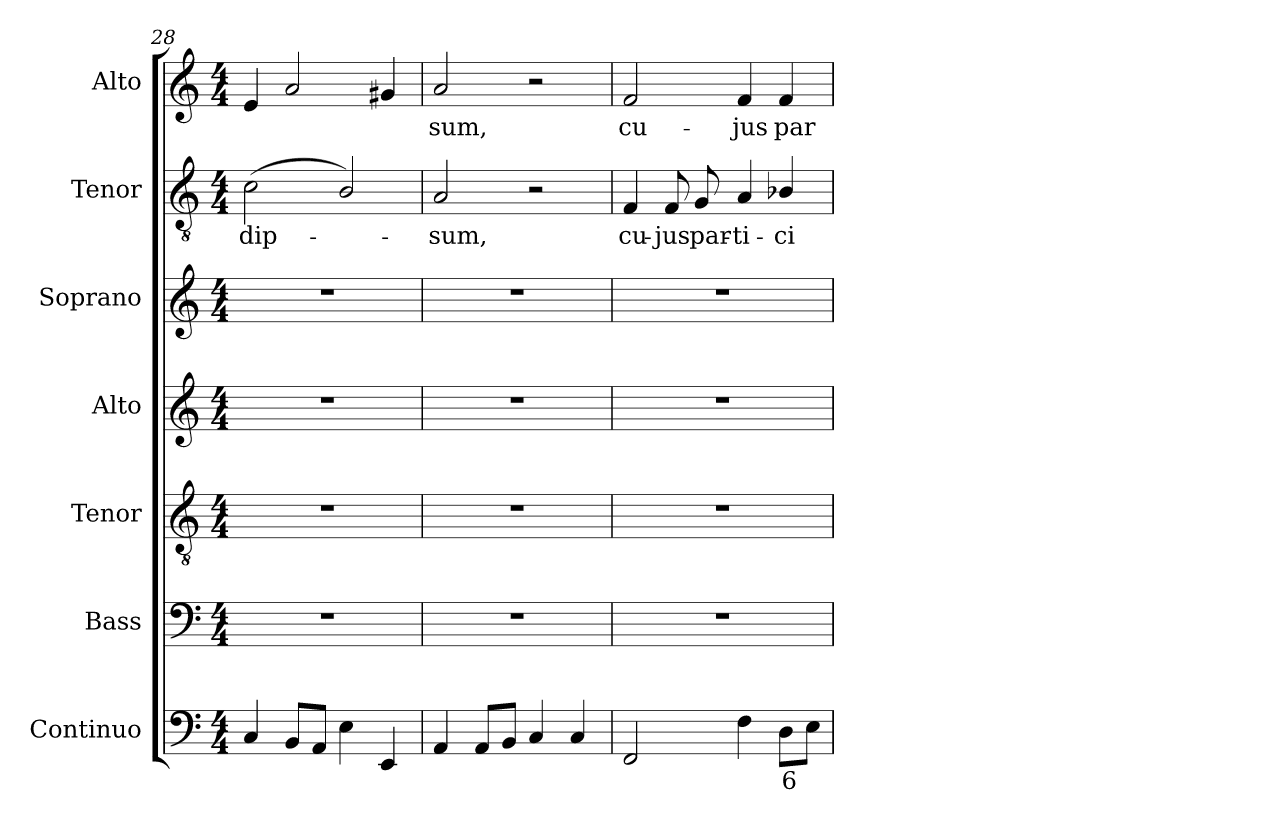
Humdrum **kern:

**kern	**text	**kern	**kern	**kern	**kern	**kern	**text	**kern	**text
*part7	*part7	*part6	*part5	*part4	*part3	*part2	*part2	*part1	*part1
*staff7	*staff7	*staff6	*staff5	*staff4	*staff3	*staff2	*staff2	*staff1	*staff1
*I"Continuo	*	*I"Bass	*I"Tenor	*I"Alto	*I"Soprano	*I"Tenor	*	*I"Alto	*
*I'Cont.	*	*I'B.	*I'T.	*I'A.	*I'S.	*I'T.	*	*I'A.	*
*clefF4	*	*clefF4	*clefGv2	*clefG2	*clefG2	*clefGv2	*	*clefG2	*
*	*	*	*ITrd7c12	*	*	*ITrd7c12	*	*	*
*k[]	*	*k[]	*k[]	*k[]	*k[]	*k[]	*	*k[]	*
*C:	*	*C:	*C:	*C:	*C:	*C:	*	*C:	*
*M4/4	*	*M4/4	*M4/4	*M4/4	*M4/4	*M4/4	*	*M4/4	*
=28	=28	=28	=28	=28	=28	=28	=28	=28	=28
!	!	!	!	!	!	!	!LO:LY:b:color=#000000	!	!
4Ci/	.	1r	1r	1r	1r	(2Ci\	-dip-	4ei/	.
8BBi/L	.	.	.	.	.	.	.	2ai/	.
8AAi/J	.	.	.	.	.	.	.	.	.
4Ei\	.	.	.	.	.	2BBi/)	.	.	.
4EEi/	.	.	.	.	.	.	.	4g#Xi/	.
!!LO:LB:g=z
=29	=29	=29	=29	=29	=29	=29	=29	=29	=29
!	!	!	!	!	!	!	!LO:LY:b:color=#000000	!	!
!	!	!	!	!	!	!	!	!	!LO:LY:b:color=#000000
4AAi/	.	1r	1r	1r	1r	2AAi/	-sum,	2ai/	-sum,
8AAi/L	.	.	.	.	.	.	.	.	.
8BBi/J	.	.	.	.	.	.	.	.	.
4Ci/	.	.	.	.	.	2r	.	2r	.
4Ci/	.	.	.	.	.	.	.	.	.
=30	=30	=30	=30	=30	=30	=30	=30	=30	=30
!	!	!	!	!	!	!	!LO:LY:b:color=#000000	!	!
!	!	!	!	!	!	!	!	!	!LO:LY:b:color=#000000
2FFi/	.	1r	1r	1r	1r	4FFi/	cu-	2fi/	cu-
!	!	!	!	!	!	!	!LO:LY:b:color=#000000	!	!
.	.	.	.	.	.	8FFi/	-jus	.	.
!	!	!	!	!	!	!	!LO:LY:b:color=#000000	!	!
.	.	.	.	.	.	8GGi/	par-	.	.
!	!	!	!	!	!	!	!LO:LY:b:color=#000000	!	!
!	!	!	!	!	!	!	!	!	!LO:LY:b:color=#000000
4Fi\	.	.	.	.	.	4AAi/	-ti-	4fi/	-jus
!	!LO:LY:b:color=#000000	!	!	!	!	!	!	!	!
!	!	!	!	!	!	!	!LO:LY:b:color=#000000	!	!
!	!	!	!	!	!	!	!	!	!LO:LY:b:color=#000000
8Di\L	6	.	.	.	.	4BB-Xi/	-ci-	4fi/	par-
8Ei\J	.	.	.	.	.	.	.	.	.
=	=	=	=	=	=	=	=	=	=
*-	*-	*-	*-	*-	*-	*-	*-	*-	*-
